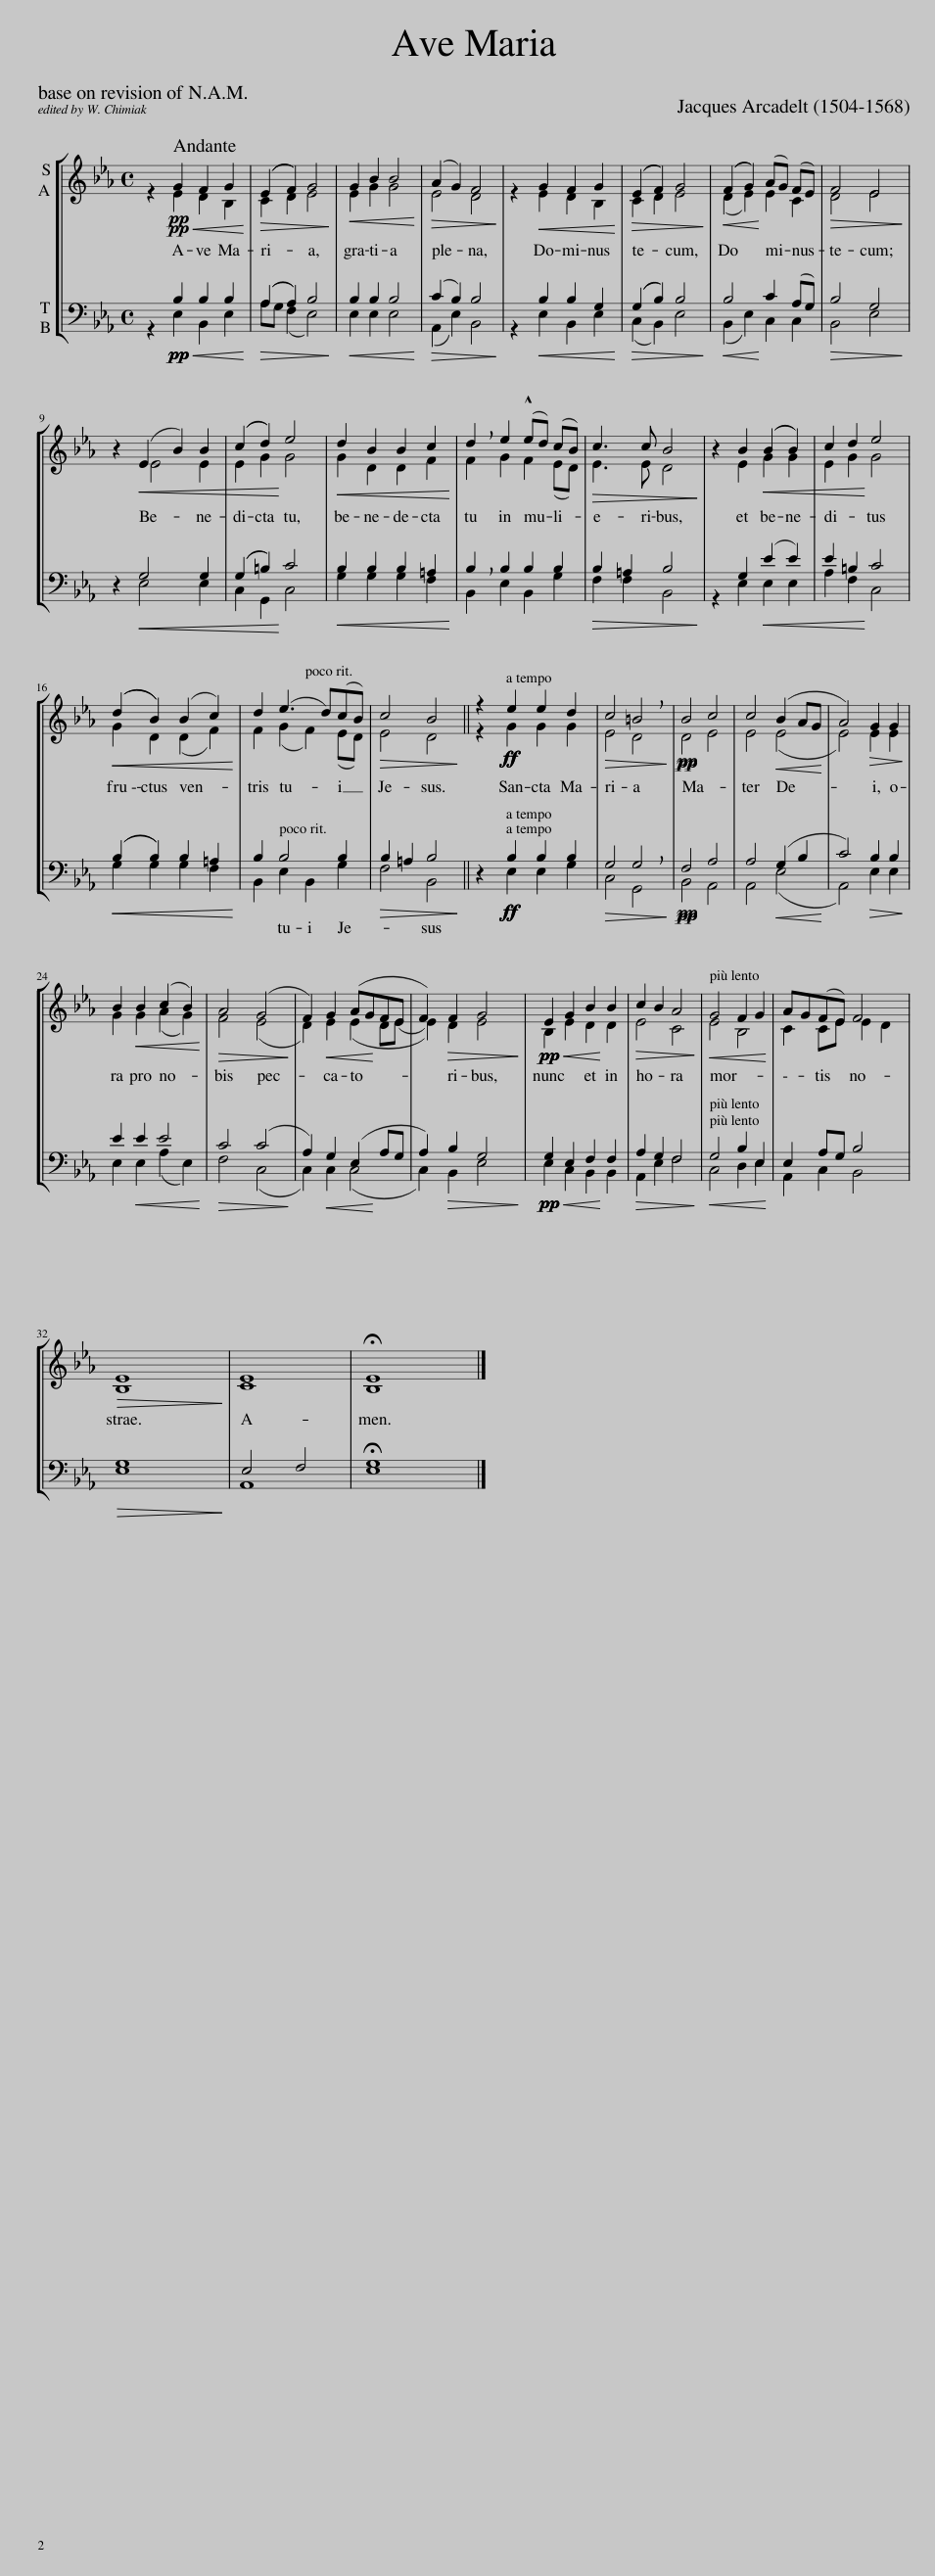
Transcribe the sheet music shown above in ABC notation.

X:1
%%score [ ( 1 2 ) ( 3 4 ) ]
L:1/8
M:4/4
I:linebreak $
K:Eb
V:1 treble
V:2 treble
V:3 bass
V:4 bass
V:1
 z2!pp!!pp!!<(! G2 F2 G2!<)! |!>(! ((E2 F2)) G4!>)! |!<(! G2 B2 B4!<)! |!>(! (A2 G2) F4!>)! | z2!<(! G2 F2 G2!<)! | %5
!>(! ((E2 F2)) G4!>)! |!<(! ((F2 G2))!<)! (AG) (FE) |!>(! F4 E4!>)! |$ z2!<(! (E2 B2) B2 | ((c2 d2))!<)! e4 | %10
!<(! d2 B2 B2 c2!<)! | !breath!d2 e2 (!^!ed) (cB) |!>(! c3 c B4!>)! | z2 B2!<(! ((B2 B2)) | c2 d2!<)! e4 |$ %15
!<(! ((d2 B2)) (B2 c2)!<)! | d2 (e3 d)(cB) |!>(! c4 B4!>)! || z2!ff!!ff! e2 e2 d2 |!>(! c4 !breath!=B4!>)! | %20
!pp!!pp! B4 c4 | c4!<(! (B2 AG!<)! | A4)!>(! G2 G2!>)! |$ B2!<(! B2 (c2 B2)!<)! |!>(! A4 (G4!>)! | %25
 F2)!<(! G2 (AG!<)!FE | F2)!>(! F2 G4!>)! |!pp!!pp!!<(! E2 G2 B2!<)! B2 |!>(! c2 B2 A4!>)! |!<(! G4 F2 G2!<)! | %30
 AG(FE) F4 |$!>(! E8!>)! | E8 | !fermata!E8 |] %34
V:2
 x2 E2 D2 B,2 | C2 D2 E4 | E2 G2 G4 | E4 D4 | x2 E2 D2 B,2 | %5
 C2 D2 E4 | (D2 E2) E2 C2 | D4 E4 |$ x2 E4 E2 | E2 G2 G4 | %10
 G2 D2 D2 F2 | F2 G2 F2 (ED) | E3 E D4 | x2 E2 G2 G2 | E2 G2 G4 |$ %15
 G2 D2 (D2 F2) | F2 (G2 F2) (ED) | E4 D4 || z2 G2 G2 G2 | E4 D4 | %20
 D4 E4 | E4 (E4 | E4) E2 E2 |$ G2 G2 (A2 G2) | F4 (E4 | %25
 D2) E2 (E2 D(E | E2)) D2 E4 | B,2 E2 D2 D2 | E4 C4 | E4 B,4 | %30
 C2 CE E2 D2 |$ B,8 | C8 | B,8 |] %34
V:3
 z2!pp!!pp!!<(! B,2 B,2 B,2!<)! |!>(! ((A,2 A,2)) B,4!>)! |!<(! B,2 B,2 B,4!<)! |!>(! (C2 B,2) B,4!>)! | z2!<(! B,2 B,2 G,2!<)! | %5
!>(! ((G,2 B,2)) B,4!>)! |!<(! B,4!<)! C2 (A,G,) |!>(! B,4 G,4!>)! |$ z2!<(! G,4 G,2 | ((G,2 =B,2))!<)! C4 | %10
!<(! B,2 B,2 B,2 =A,2!<)! | !breath!B,2 B,2 B,2 B,2 |!>(! B,2 =A,2 B,4!>)! | z2 G,2!<(! (E2 E2) | E2 =B,2!<)! C4 |$ %15
!<(! ((B,2 B,2)) B,2 =A,2!<)! | B,2 B,4 B,2 |!>(! B,2 =A,2 B,4!>)! || z2!ff!!ff! B,2 B,2 B,2 |!>(! G,4 !breath!G,4!>)! | %20
!pp!!pp! F,4 A,4 | A,4!<(! (G,2 B,2!<)! | C4)!>(! B,2 B,2!>)! |$ E2!<(! E2 E4!<)! |!>(! C4 (C4!>)! | %25
 A,2)!<(! G,2 (E,2!<)! A,G, | A,2)!>(! B,2 G,4!>)! |!pp!!pp!!<(! G,2 E,2 F,2!<)! F,2 |!>(! A,2 G,2 F,4!>)! |!<(! G,4 B,2 E,2!<)! | %30
 E,2 A,G, B,4 |$!>(! G,8!>)! | E,4 F,4 | !fermata!G,8 |] %34
V:4
 x2 E,2 B,,2 E,2 | A,G, (F,2 E,4) | E,2 E,2 E,4 | (A,,2 E,2) B,,4 | x2 E,2 B,,2 E,2 | %5
 (C,2 B,,2) E,4 | (B,,2 E,2) C,2 C,2 | B,,4 E,4 |$ x2 E,4 E,2 | C,2 G,,2 C,4 | %10
 G,2 G,2 G,2 F,2 | B,,2 E,2 B,,2 G,2 | F,2 F,2 B,,4 | x2 E,2 E,2 E,2 | A,2 F,2 C,4 |$ %15
 G,2 G,2 G,2 F,2 | B,,2 E,2 B,,2 G,2 | F,4 B,,4 || x2 E,2 E,2 G,2 | C,4 G,,4 | %20
 B,,4 A,,4 | A,,4 (E,4 | A,,4) E,2 E,2 |$ E,2 E,2 (A,2 E,2) | F,4 (C,4 | %25
 C,2) C,2 (C,4 | C,2) B,,2 E,4 | E,2 C,2 B,,2 B,,2 | A,,2 E,2 F,4 | C,4 D,2 E,2 | %30
 A,,2 C,2 B,,4 |$ E,8 | A,,8 | E,8 |] %34
